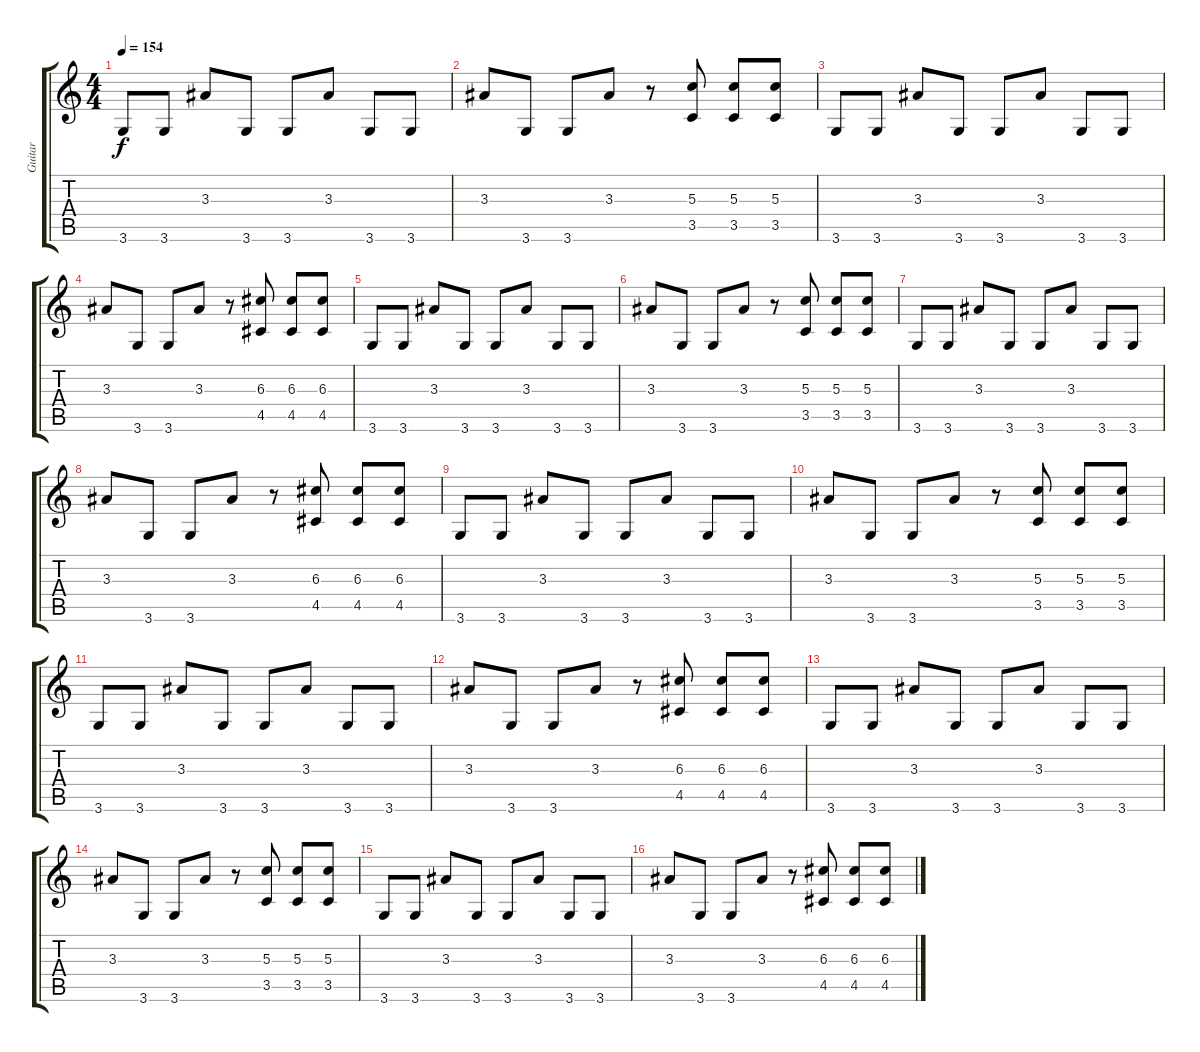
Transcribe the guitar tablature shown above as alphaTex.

\track ("Guitar" "Guitar") {instrument distortionguitar}
\staff {score tabs}
\tuning (E4 B3 G3 D3 A2 E2) {hide}
\ts (4 4)
\tempo 154
\clef g2
\ks c
3.6.8{dy f} 3.6.8 3.3.8 3.6.8 3.6.8 3.3.8 3.6.8 3.6.8 |
3.3.8 3.6.8 3.6.8 3.3.8 r.8 (5.3 3.5).8 (5.3 3.5).8 (5.3 3.5).8 |
3.6.8 3.6.8 3.3.8 3.6.8 3.6.8 3.3.8 3.6.8 3.6.8 |
3.3.8 3.6.8 3.6.8 3.3.8 r.8 (6.3 4.5).8 (6.3 4.5).8 (6.3 4.5).8 |
3.6.8 3.6.8 3.3.8 3.6.8 3.6.8 3.3.8 3.6.8 3.6.8 |
3.3.8 3.6.8 3.6.8 3.3.8 r.8 (5.3 3.5).8 (5.3 3.5).8 (5.3 3.5).8 |
3.6.8 3.6.8 3.3.8 3.6.8 3.6.8 3.3.8 3.6.8 3.6.8 |
3.3.8 3.6.8 3.6.8 3.3.8 r.8 (6.3 4.5).8 (6.3 4.5).8 (6.3 4.5).8 |
3.6.8 3.6.8 3.3.8 3.6.8 3.6.8 3.3.8 3.6.8 3.6.8 |
3.3.8 3.6.8 3.6.8 3.3.8 r.8 (5.3 3.5).8 (5.3 3.5).8 (5.3 3.5).8 |
3.6.8 3.6.8 3.3.8 3.6.8 3.6.8 3.3.8 3.6.8 3.6.8 |
3.3.8 3.6.8 3.6.8 3.3.8 r.8 (6.3 4.5).8 (6.3 4.5).8 (6.3 4.5).8 |
3.6.8 3.6.8 3.3.8 3.6.8 3.6.8 3.3.8 3.6.8 3.6.8 |
3.3.8 3.6.8 3.6.8 3.3.8 r.8 (5.3 3.5).8 (5.3 3.5).8 (5.3 3.5).8 |
3.6.8 3.6.8 3.3.8 3.6.8 3.6.8 3.3.8 3.6.8 3.6.8 |
3.3.8 3.6.8 3.6.8 3.3.8 r.8 (6.3 4.5).8 (6.3 4.5).8 (6.3 4.5).8
